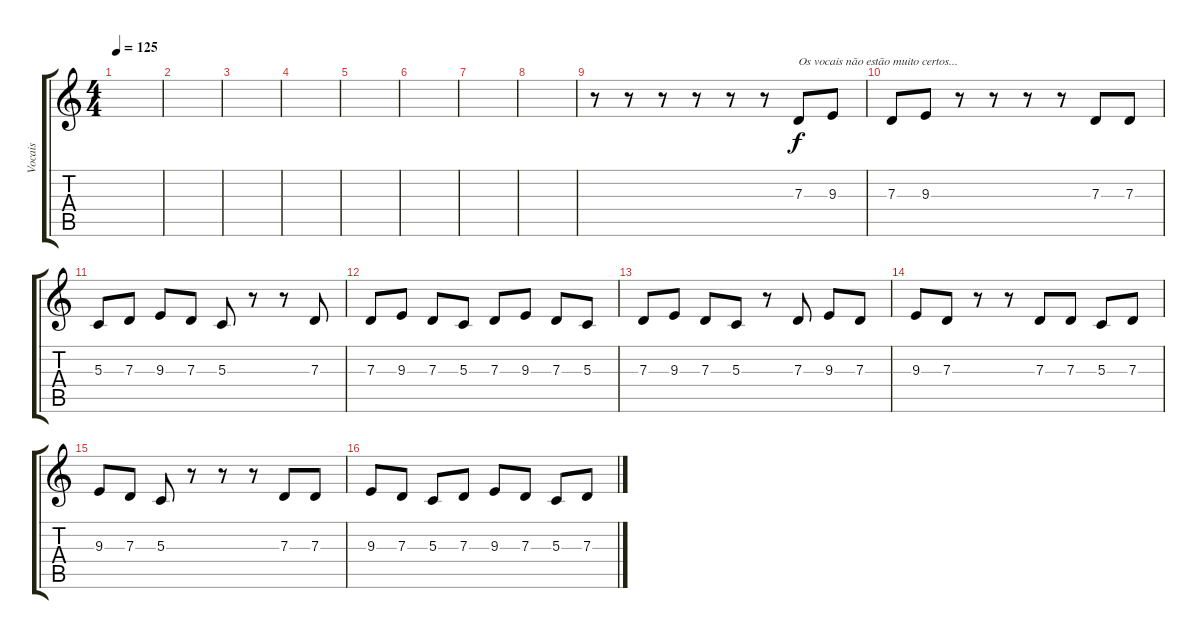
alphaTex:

\track ("Vocais" "Vocais") {instrument sopranosax}
\staff {score tabs}
\tuning (E4 B3 G3 D3 A2 E2) {hide}
\ts (4 4)
\tempo 125
\clef g2
\ks c
|
|
|
|
|
|
|
|
r.8 r.8 r.8 r.8 r.8 r.8 7.3.8{txt "Os vocais não estão muito certos..."} 9.3.8 |
7.3.8 9.3.8 r.8 r.8 r.8 r.8 7.3.8 7.3.8 |
5.3.8 7.3.8 9.3.8 7.3.8 5.3.8 r.8 r.8 7.3.8 |
7.3.8 9.3.8 7.3.8 5.3.8 7.3.8 9.3.8 7.3.8 5.3.8 |
7.3.8 9.3.8 7.3.8 5.3.8 r.8 7.3.8 9.3.8 7.3.8 |
9.3.8 7.3.8 r.8 r.8 7.3.8 7.3.8 5.3.8 7.3.8 |
9.3.8 7.3.8 5.3.8 r.8 r.8 r.8 7.3.8 7.3.8 |
9.3.8 7.3.8 5.3.8 7.3.8 9.3.8 7.3.8 5.3.8 7.3.8
